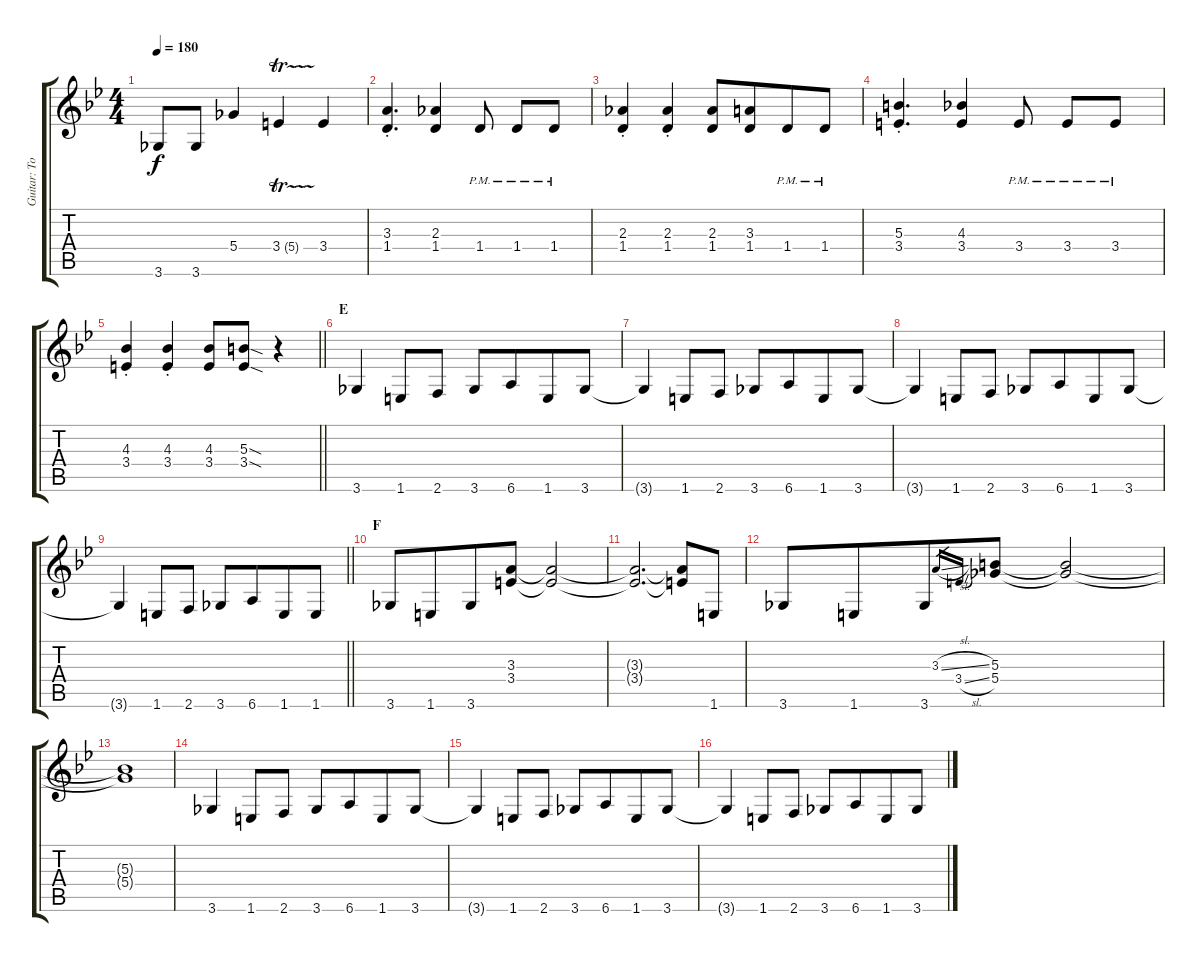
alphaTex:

\track ("Guitar: Tony" "Guitar: To") {instrument distortionguitar}
\staff {score tabs}
\tuning (Eb4 Bb3 Gb3 Db3 Ab2 Eb2) {hide}
\ts (4 4)
\tempo 180
\clef g2
\ks bb
3.6{t}.8{dy f} 3.6.8 5.4.4 3.4{tr (5 16)}.4 3.4.4 |
(3.3{st} 1.4{st}).4{d} (2.3 1.4).4 1.4{pm}.8 1.4{pm}.8 1.4{pm}.8 |
(2.3{st} 1.4{st}).4 (2.3{st} 1.4{st}).4 (2.3 1.4).8 (3.3 1.4).8{beam merge} 1.4{pm}.8 1.4{pm}.8 |
(5.3{st} 3.4{st}).4{d} (4.3 3.4).4 3.4{pm}.8 3.4{pm}.8 3.4{pm}.8 |
\barLineRight lightlight
(4.3{st} 3.4{st}).4 (4.3{st} 3.4{st}).4 (4.3 3.4).8 (5.3{sod} 3.4{sod}).8{beam merge} r.4 |
\section ("" "E")
3.6.4 1.6.8 2.6.8 3.6.8 6.6.8{beam merge} 1.6.8 3.6.8 |
3.6{t}.4 1.6.8 2.6.8 3.6.8 6.6.8{beam merge} 1.6.8 3.6.8 |
3.6{t}.4 1.6.8 2.6.8 3.6.8 6.6.8{beam merge} 1.6.8 3.6.8 |
\barLineRight lightlight
3.6{t}.4 1.6.8 2.6.8 3.6.8 6.6.8{beam merge} 1.6.8 1.6.8 |
\section ("" "F")
3.6.8 1.6.8{beam merge} 3.6.8 (3.3 3.4).8 (3.3{t} 3.4{t}).2 |
(3.3{t} 3.4{t}).2{d} (3.3{t} 3.4{t}).8 1.6.8 |
3.6.8 1.6.8{beam merge} 3.6.8 3.3{sl}.16{gr} 3.4{sl}.16{gr} (5.3 5.4).8 (5.3{t} 5.4{t}).2 |
(5.3{t} 5.4{t}).1 |
3.6.4 1.6.8 2.6.8 3.6.8 6.6.8{beam merge} 1.6.8 3.6.8 |
3.6{t}.4 1.6.8 2.6.8 3.6.8 6.6.8{beam merge} 1.6.8 3.6.8 |
3.6{t}.4 1.6.8 2.6.8 3.6.8 6.6.8{beam merge} 1.6.8 3.6.8
